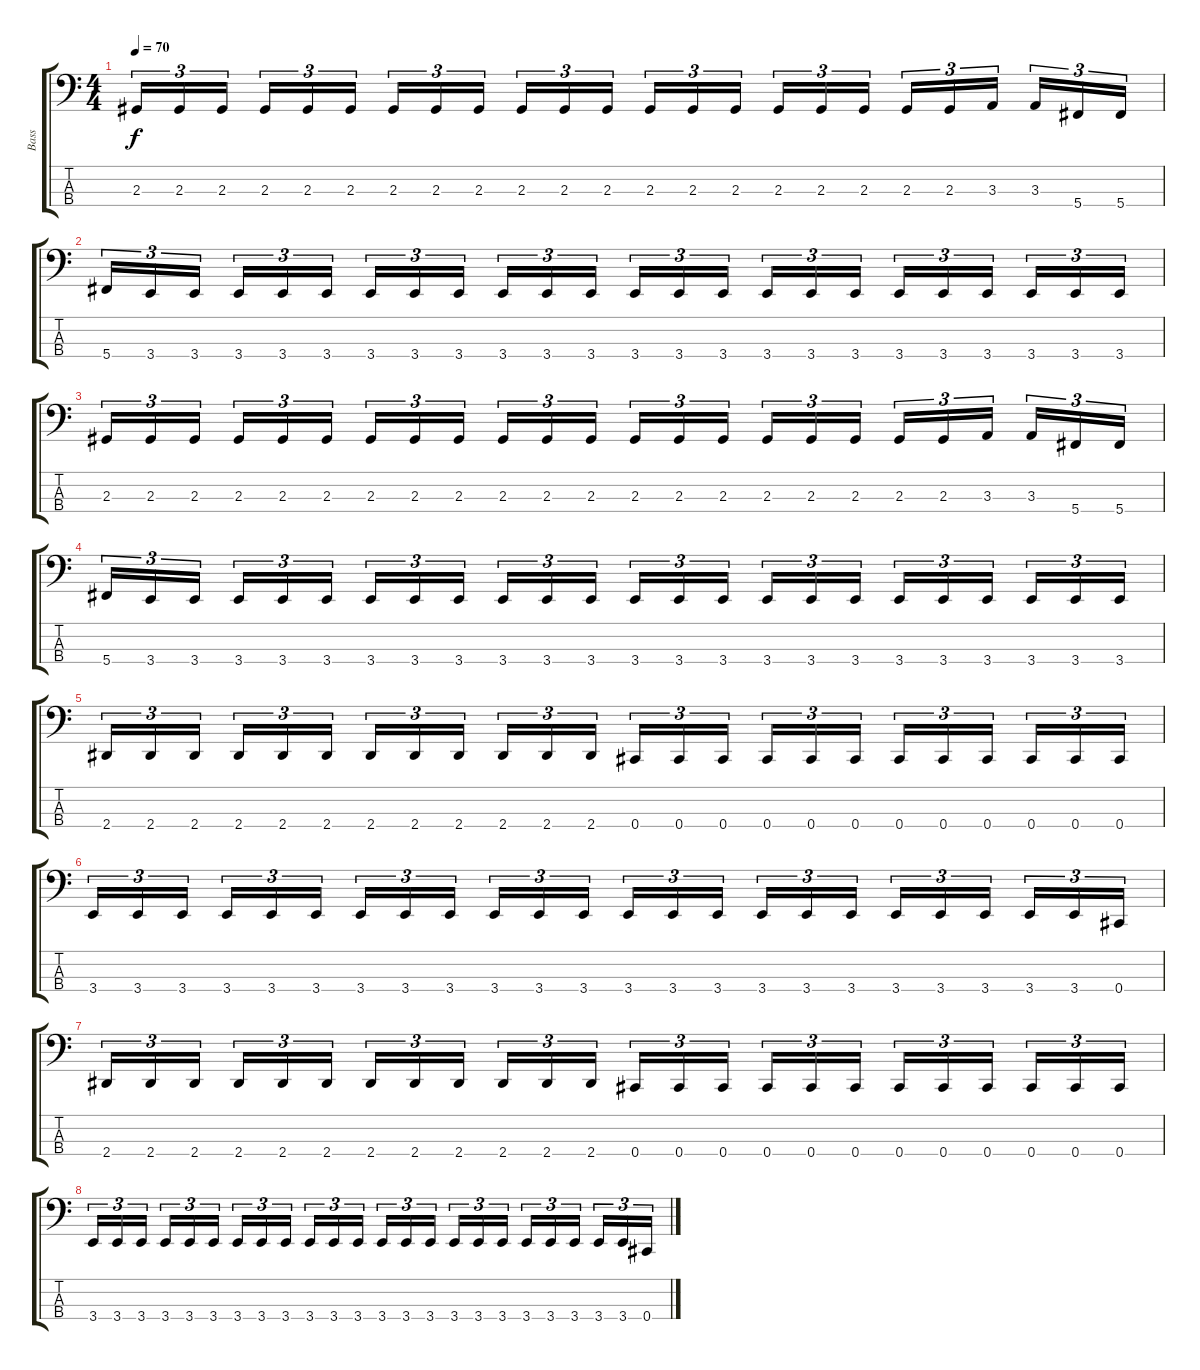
\track ("Bass" "Bass") {instrument electricbasspick}
\staff {score tabs}
\tuning (E2 B1 Gb1 Db1) {hide}
\ts (4 4)
\tempo 70
\clef f4
\ks c
2.3.16{tu (3 2) dy f} 2.3.16{tu (3 2)} 2.3.16{tu (3 2) beam splitsecondary} 2.3.16{tu (3 2)} 2.3.16{tu (3 2)} 2.3.16{tu (3 2)} 2.3.16{tu (3 2)} 2.3.16{tu (3 2)} 2.3.16{tu (3 2) beam splitsecondary} 2.3.16{tu (3 2)} 2.3.16{tu (3 2)} 2.3.16{tu (3 2)} 2.3.16{tu (3 2)} 2.3.16{tu (3 2)} 2.3.16{tu (3 2) beam splitsecondary} 2.3.16{tu (3 2)} 2.3.16{tu (3 2)} 2.3.16{tu (3 2)} 2.3.16{tu (3 2)} 2.3.16{tu (3 2)} 3.3.16{tu (3 2) beam splitsecondary} 3.3.16{tu (3 2)} 5.4.16{tu (3 2)} 5.4.16{tu (3 2)} |
5.4.16{tu (3 2)} 3.4.16{tu (3 2)} 3.4.16{tu (3 2) beam splitsecondary} 3.4.16{tu (3 2)} 3.4.16{tu (3 2)} 3.4.16{tu (3 2)} 3.4.16{tu (3 2)} 3.4.16{tu (3 2)} 3.4.16{tu (3 2) beam splitsecondary} 3.4.16{tu (3 2)} 3.4.16{tu (3 2)} 3.4.16{tu (3 2)} 3.4.16{tu (3 2)} 3.4.16{tu (3 2)} 3.4.16{tu (3 2) beam splitsecondary} 3.4.16{tu (3 2)} 3.4.16{tu (3 2)} 3.4.16{tu (3 2)} 3.4.16{tu (3 2)} 3.4.16{tu (3 2)} 3.4.16{tu (3 2) beam splitsecondary} 3.4.16{tu (3 2)} 3.4.16{tu (3 2)} 3.4.16{tu (3 2)} |
2.3.16{tu (3 2)} 2.3.16{tu (3 2)} 2.3.16{tu (3 2) beam splitsecondary} 2.3.16{tu (3 2)} 2.3.16{tu (3 2)} 2.3.16{tu (3 2)} 2.3.16{tu (3 2)} 2.3.16{tu (3 2)} 2.3.16{tu (3 2) beam splitsecondary} 2.3.16{tu (3 2)} 2.3.16{tu (3 2)} 2.3.16{tu (3 2)} 2.3.16{tu (3 2)} 2.3.16{tu (3 2)} 2.3.16{tu (3 2) beam splitsecondary} 2.3.16{tu (3 2)} 2.3.16{tu (3 2)} 2.3.16{tu (3 2)} 2.3.16{tu (3 2)} 2.3.16{tu (3 2)} 3.3.16{tu (3 2) beam splitsecondary} 3.3.16{tu (3 2)} 5.4.16{tu (3 2)} 5.4.16{tu (3 2)} |
5.4.16{tu (3 2)} 3.4.16{tu (3 2)} 3.4.16{tu (3 2) beam splitsecondary} 3.4.16{tu (3 2)} 3.4.16{tu (3 2)} 3.4.16{tu (3 2)} 3.4.16{tu (3 2)} 3.4.16{tu (3 2)} 3.4.16{tu (3 2) beam splitsecondary} 3.4.16{tu (3 2)} 3.4.16{tu (3 2)} 3.4.16{tu (3 2)} 3.4.16{tu (3 2)} 3.4.16{tu (3 2)} 3.4.16{tu (3 2) beam splitsecondary} 3.4.16{tu (3 2)} 3.4.16{tu (3 2)} 3.4.16{tu (3 2)} 3.4.16{tu (3 2)} 3.4.16{tu (3 2)} 3.4.16{tu (3 2) beam splitsecondary} 3.4.16{tu (3 2)} 3.4.16{tu (3 2)} 3.4.16{tu (3 2)} |
2.4.16{tu (3 2)} 2.4.16{tu (3 2)} 2.4.16{tu (3 2) beam splitsecondary} 2.4.16{tu (3 2)} 2.4.16{tu (3 2)} 2.4.16{tu (3 2)} 2.4.16{tu (3 2)} 2.4.16{tu (3 2)} 2.4.16{tu (3 2) beam splitsecondary} 2.4.16{tu (3 2)} 2.4.16{tu (3 2)} 2.4.16{tu (3 2)} 0.4.16{tu (3 2)} 0.4.16{tu (3 2)} 0.4.16{tu (3 2) beam splitsecondary} 0.4.16{tu (3 2)} 0.4.16{tu (3 2)} 0.4.16{tu (3 2)} 0.4.16{tu (3 2)} 0.4.16{tu (3 2)} 0.4.16{tu (3 2) beam splitsecondary} 0.4.16{tu (3 2)} 0.4.16{tu (3 2)} 0.4.16{tu (3 2)} |
3.4.16{tu (3 2)} 3.4.16{tu (3 2)} 3.4.16{tu (3 2) beam splitsecondary} 3.4.16{tu (3 2)} 3.4.16{tu (3 2)} 3.4.16{tu (3 2)} 3.4.16{tu (3 2)} 3.4.16{tu (3 2)} 3.4.16{tu (3 2) beam splitsecondary} 3.4.16{tu (3 2)} 3.4.16{tu (3 2)} 3.4.16{tu (3 2)} 3.4.16{tu (3 2)} 3.4.16{tu (3 2)} 3.4.16{tu (3 2) beam splitsecondary} 3.4.16{tu (3 2)} 3.4.16{tu (3 2)} 3.4.16{tu (3 2)} 3.4.16{tu (3 2)} 3.4.16{tu (3 2)} 3.4.16{tu (3 2) beam splitsecondary} 3.4.16{tu (3 2)} 3.4.16{tu (3 2)} 0.4.16{tu (3 2)} |
2.4.16{tu (3 2)} 2.4.16{tu (3 2)} 2.4.16{tu (3 2) beam splitsecondary} 2.4.16{tu (3 2)} 2.4.16{tu (3 2)} 2.4.16{tu (3 2)} 2.4.16{tu (3 2)} 2.4.16{tu (3 2)} 2.4.16{tu (3 2) beam splitsecondary} 2.4.16{tu (3 2)} 2.4.16{tu (3 2)} 2.4.16{tu (3 2)} 0.4.16{tu (3 2)} 0.4.16{tu (3 2)} 0.4.16{tu (3 2) beam splitsecondary} 0.4.16{tu (3 2)} 0.4.16{tu (3 2)} 0.4.16{tu (3 2)} 0.4.16{tu (3 2)} 0.4.16{tu (3 2)} 0.4.16{tu (3 2) beam splitsecondary} 0.4.16{tu (3 2)} 0.4.16{tu (3 2)} 0.4.16{tu (3 2)} |
3.4.16{tu (3 2)} 3.4.16{tu (3 2)} 3.4.16{tu (3 2) beam splitsecondary} 3.4.16{tu (3 2)} 3.4.16{tu (3 2)} 3.4.16{tu (3 2)} 3.4.16{tu (3 2)} 3.4.16{tu (3 2)} 3.4.16{tu (3 2) beam splitsecondary} 3.4.16{tu (3 2)} 3.4.16{tu (3 2)} 3.4.16{tu (3 2)} 3.4.16{tu (3 2)} 3.4.16{tu (3 2)} 3.4.16{tu (3 2) beam splitsecondary} 3.4.16{tu (3 2)} 3.4.16{tu (3 2)} 3.4.16{tu (3 2)} 3.4.16{tu (3 2)} 3.4.16{tu (3 2)} 3.4.16{tu (3 2) beam splitsecondary} 3.4.16{tu (3 2)} 3.4.16{tu (3 2)} 0.4.16{tu (3 2)}
